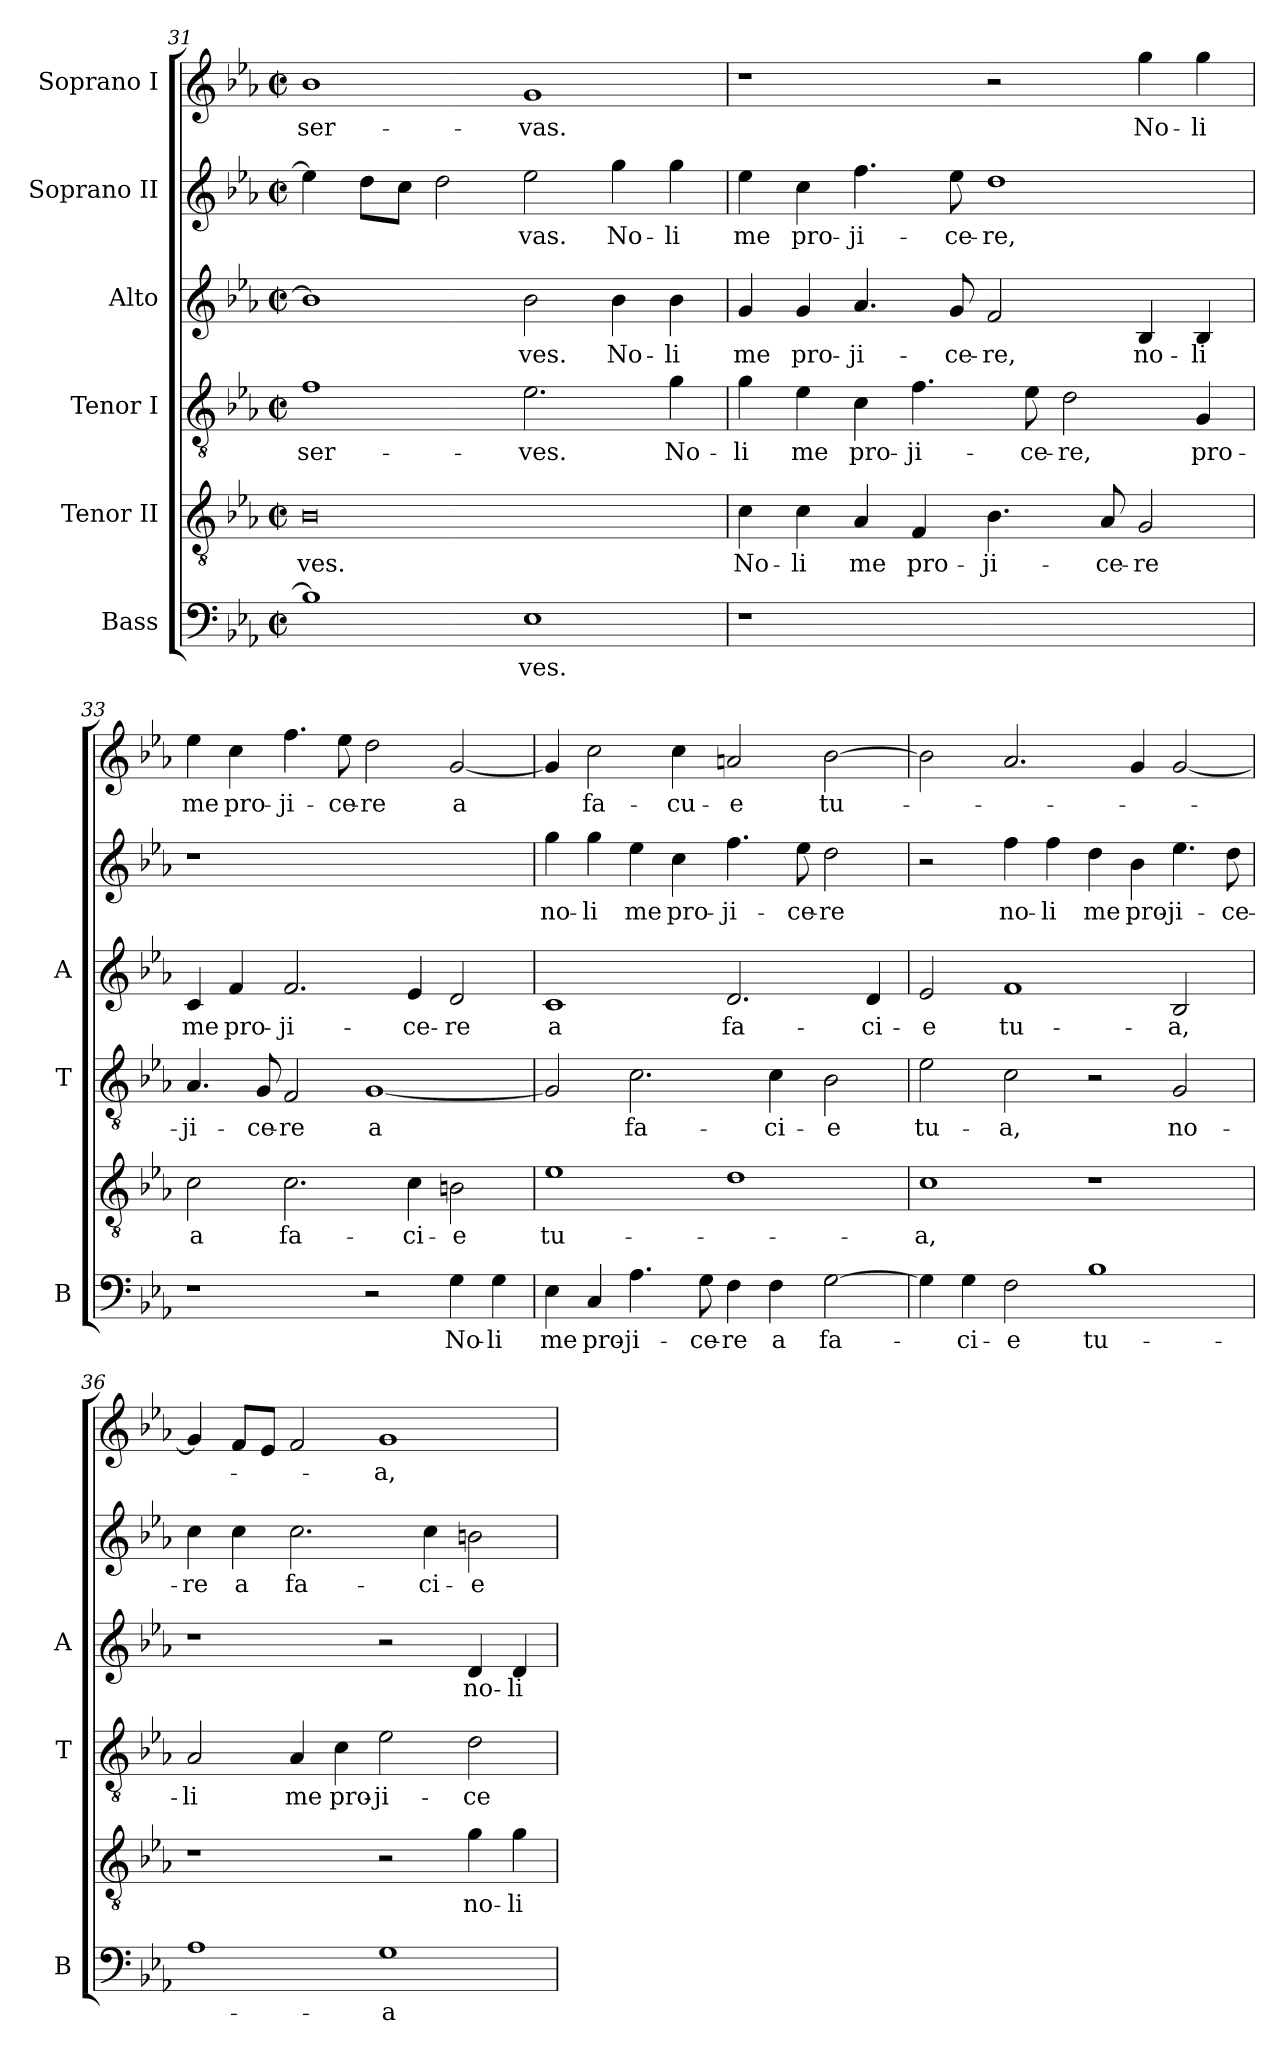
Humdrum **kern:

**kern	**text	**kern	**text	**kern	**text	**kern	**text	**kern	**text	**kern	**text
*part6	*part6	*part5	*part5	*part4	*part4	*part3	*part3	*part2	*part2	*part1	*part1
*staff6	*staff6	*staff5	*staff5	*staff4	*staff4	*staff3	*staff3	*staff2	*staff2	*staff1	*staff1
*I"Bass	*	*I"Tenor II	*	*I"Tenor I	*	*I"Alto	*	*I"Soprano II	*	*I"Soprano I	*
*I'B	*	*	*	*I'T	*	*I'A	*	*	*	*	*
*clefF4	*	*clefGv2	*	*clefGv2	*	*clefG2	*	*clefG2	*	*clefG2	*
*k[b-e-a-]	*	*k[b-e-a-]	*	*k[b-e-a-]	*	*k[b-e-a-]	*	*k[b-e-a-]	*	*k[b-e-a-]	*
*E-:	*	*E-:	*	*E-:	*	*E-:	*	*E-:	*	*E-:	*
*M2/2	*	*M2/2	*	*M2/2	*	*M2/2	*	*M2/2	*	*M2/2	*
*met(c|)	*	*met(c|)	*	*met(c|)	*	*met(c|)	*	*met(c|)	*	*met(c|)	*
=31	=31	=31	=31	=31	=31	=31	=31	=31	=31	=31	=31
!	!	!	!LO:LY:b	!	!LO:LY:b	!	!	!	!	!	!LO:LY:b
1B-]	.	0B-	-ves.	1f	-ser-	1b-]	.	4ee-\]	.	1b-	-ser-
.	.	.	.	.	.	.	.	8dd\L	.	.	.
.	.	.	.	.	.	.	.	8cc\J	.	.	.
.	.	.	.	.	.	.	.	2dd\	.	.	.
!	!LO:LY:b	!	!	!	!LO:LY:b	!	!LO:LY:b	!	!LO:LY:b	!	!LO:LY:b
1E-	-ves.	.	.	2.e-\	-ves.	2b-\	-ves.	2ee-\	-vas.	1g	-vas.
!	!	!	!	!	!	!	!LO:LY:b	!	!LO:LY:b	!	!
.	.	.	.	.	.	4b-\	No-	4gg\	No-	.	.
!	!	!	!	!	!LO:LY:b	!	!LO:LY:b	!	!LO:LY:b	!	!
.	.	.	.	4g\	No-	4b-\	-li	4gg\	-li	.	.
=32	=32	=32	=32	=32	=32	=32	=32	=32	=32	=32	=32
!LO:N:vis=1	!	!	!LO:LY:b	!	!LO:LY:b	!	!LO:LY:b	!	!LO:LY:b	!	!
1r	.	4c\	No-	4g\	-li	4g/	me	4ee-\	me	1r	.
!	!	!	!LO:LY:b	!	!LO:LY:b	!	!LO:LY:b	!	!LO:LY:b	!	!
.	.	4c\	-li	4e-\	me	4g/	pro-	4cc\	pro-	.	.
!	!	!	!LO:LY:b	!	!LO:LY:b	!	!LO:LY:b	!	!LO:LY:b	!	!
.	.	4A-/	me	4c\	pro-	4.a-/	-ji-	4.ff\	-ji-	.	.
!	!	!	!LO:LY:b	!	!LO:LY:b	!	!	!	!	!	!
.	.	4F/	pro-	4.f\	-ji-	.	.	.	.	.	.
!	!	!	!	!	!	!	!LO:LY:b	!	!LO:LY:b	!	!
.	.	.	.	.	.	8g/	-ce-	8ee-\	-ce-	.	.
!	!	!	!LO:LY:b	!	!	!	!LO:LY:b	!	!LO:LY:b	!	!
1ryy	.	4.B-\	-ji-	.	.	2f/	-re,	1dd	-re,	2r	.
!	!	!	!	!	!LO:LY:b	!	!	!	!	!	!
.	.	.	.	8e-\	-ce-	.	.	.	.	.	.
!	!	!	!	!	!LO:LY:b	!	!	!	!	!	!
.	.	.	.	2d\	-re,	.	.	.	.	.	.
!	!	!	!LO:LY:b	!	!	!	!	!	!	!	!
.	.	8A-/	-ce-	.	.	.	.	.	.	.	.
!	!	!	!LO:LY:b	!	!	!	!LO:LY:b	!	!	!	!LO:LY:b
.	.	2G/	-re	.	.	4B-/	no-	.	.	4gg\	No-
!	!	!	!	!	!LO:LY:b	!	!LO:LY:b	!	!	!	!LO:LY:b
.	.	.	.	4G/	pro-	4B-/	-li	.	.	4gg\	-li
!!LO:PB:g=z
=33	=33	=33	=33	=33	=33	=33	=33	=33	=33	=33	=33
!	!	!	!LO:LY:b	!	!LO:LY:b	!	!LO:LY:b	!LO:N:vis=1	!	!	!LO:LY:b
1r	.	2c\	a	4.A-/	-ji-	4c/	me	1r	.	4ee-\	me
!	!	!	!	!	!	!	!LO:LY:b	!	!	!	!LO:LY:b
.	.	.	.	.	.	4f/	pro-	.	.	4cc\	pro-
!	!	!	!	!	!LO:LY:b	!	!	!	!	!	!
.	.	.	.	8G/	-ce-	.	.	.	.	.	.
!	!	!	!LO:LY:b	!	!LO:LY:b	!	!LO:LY:b	!	!	!	!LO:LY:b
.	.	2.c\	fa-	2F/	-re	2.f/	-ji-	.	.	4.ff\	-ji-
!	!	!	!	!	!	!	!	!	!	!	!LO:LY:b
.	.	.	.	.	.	.	.	.	.	8ee-\	-ce-
!	!	!	!	!	!LO:LY:b	!	!	!	!	!	!LO:LY:b
2r	.	.	.	[<1G	a	.	.	1ryy	.	2dd\	-re
!	!	!	!LO:LY:b	!	!	!	!LO:LY:b	!	!	!	!
.	.	4c\	-ci-	.	.	4e-/	-ce-	.	.	.	.
!	!LO:LY:b	!	!LO:LY:b	!	!	!	!LO:LY:b	!	!	!	!LO:LY:b
4G\	No-	2Bn\	-e	.	.	2d/	-re	.	.	[<2g/	a
!	!LO:LY:b	!	!	!	!	!	!	!	!	!	!
4G\	-li	.	.	.	.	.	.	.	.	.	.
=34	=34	=34	=34	=34	=34	=34	=34	=34	=34	=34	=34
!	!LO:LY:b	!	!LO:LY:b	!	!	!	!LO:LY:b	!	!LO:LY:b	!	!
4E-\	me	1e-	tu-	2G/]	.	1c	a	4gg\	no-	4g/]	.
!	!LO:LY:b	!	!	!	!	!	!	!	!LO:LY:b	!	!LO:LY:b
4C/	pro-	.	.	.	.	.	.	4gg\	-li	2cc\	fa-
!	!LO:LY:b	!	!	!	!LO:LY:b	!	!	!	!LO:LY:b	!	!
4.A-\	-ji-	.	.	2.c\	fa-	.	.	4ee-\	me	.	.
!	!	!	!	!	!	!	!	!	!LO:LY:b	!	!LO:LY:b
.	.	.	.	.	.	.	.	4cc\	pro-	4cc\	-cu-
!	!LO:LY:b	!	!	!	!	!	!	!	!	!	!
8G\	-ce-	.	.	.	.	.	.	.	.	.	.
!	!LO:LY:b	!	!	!	!	!	!LO:LY:b	!	!LO:LY:b	!	!LO:LY:b
4F\	-re	1d	.	.	.	2.d/	fa-	4.ff\	-ji-	2an/	-e
!	!LO:LY:b	!	!	!	!LO:LY:b	!	!	!	!	!	!
4F\	a	.	.	4c\	-ci-	.	.	.	.	.	.
!	!	!	!	!	!	!	!	!	!LO:LY:b	!	!
.	.	.	.	.	.	.	.	8ee-\	-ce-	.	.
!	!LO:LY:b	!	!	!	!LO:LY:b	!	!	!	!LO:LY:b	!	!LO:LY:b
[>2G\	fa-	.	.	2B-\	-e	.	.	2dd\	-re	[>2b-\	tu-
!	!	!	!	!	!	!	!LO:LY:b	!	!	!	!
.	.	.	.	.	.	4d/	-ci-	.	.	.	.
=35	=35	=35	=35	=35	=35	=35	=35	=35	=35	=35	=35
!	!	!	!LO:LY:b	!	!LO:LY:b	!	!LO:LY:b	!	!	!	!
4G\]	.	1c	-a,	2e-\	tu-	2e-/	-e	2r	.	2b-\]	.
!	!LO:LY:b	!	!	!	!	!	!	!	!	!	!
4G\	-ci-	.	.	.	.	.	.	.	.	.	.
!	!LO:LY:b	!	!	!	!LO:LY:b	!	!LO:LY:b	!	!LO:LY:b	!	!
2F\	-e	.	.	2c\	-a,	1f	tu-	4ff\	no-	2.a-/	.
!	!	!	!	!	!	!	!	!	!LO:LY:b	!	!
.	.	.	.	.	.	.	.	4ff\	-li	.	.
!	!LO:LY:b	!	!	!	!	!	!	!	!LO:LY:b	!	!
1B-	tu-	1r	.	2r	.	.	.	4dd\	me	.	.
!	!	!	!	!	!	!	!	!	!LO:LY:b	!	!
.	.	.	.	.	.	.	.	4b-\	pro-	4g/	.
!	!	!	!	!	!LO:LY:b	!	!LO:LY:b	!	!LO:LY:b	!	!
.	.	.	.	2G/	no-	2B-/	-a,	4.ee-\	-ji-	[<2g/	.
!	!	!	!	!	!	!	!	!	!LO:LY:b	!	!
.	.	.	.	.	.	.	.	8dd\	-ce-	.	.
=36	=36	=36	=36	=36	=36	=36	=36	=36	=36	=36	=36
!	!	!	!	!	!LO:LY:b	!	!	!	!LO:LY:b	!	!
1A-	.	1r	.	2A-/	-li	1r	.	4cc\	-re	4g/]	.
!	!	!	!	!	!	!	!	!	!LO:LY:b	!	!
.	.	.	.	.	.	.	.	4cc\	a	8f/L	.
.	.	.	.	.	.	.	.	.	.	8e-/J	.
!	!	!	!	!	!LO:LY:b	!	!	!	!LO:LY:b	!	!
.	.	.	.	4A-/	me	.	.	2.cc\	fa-	2f/	.
!	!	!	!	!	!LO:LY:b	!	!	!	!	!	!
.	.	.	.	4c\	pro-	.	.	.	.	.	.
!	!LO:LY:b	!	!	!	!LO:LY:b	!	!	!	!	!	!LO:LY:b
1G	-a	2r	.	2e-\	-ji-	2r	.	.	.	1g	-a,
!	!	!	!	!	!	!	!	!	!LO:LY:b	!	!
.	.	.	.	.	.	.	.	4cc\	-ci-	.	.
!	!	!	!LO:LY:b	!	!LO:LY:b	!	!LO:LY:b	!	!LO:LY:b	!	!
.	.	4g\	no-	2d\	-ce-	4d/	no-	2bn\	-e	.	.
!	!	!	!LO:LY:b	!	!	!	!LO:LY:b	!	!	!	!
.	.	4g\	-li	.	.	4d/	-li	.	.	.	.
=	=	=	=	=	=	=	=	=	=	=	=
*-	*-	*-	*-	*-	*-	*-	*-	*-	*-	*-	*-
